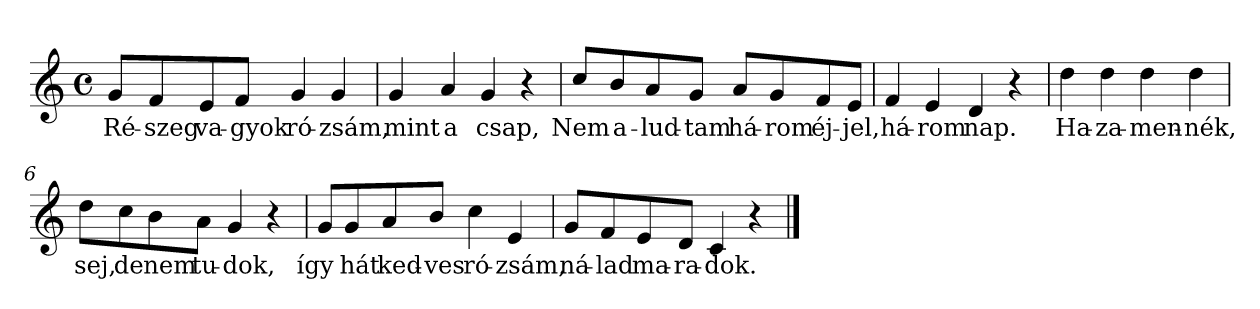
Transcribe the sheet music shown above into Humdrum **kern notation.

**kern	**text
*part1	*part1
*staff1	*staff1
*clefG2	*
*k[]	*
*C:	*
*M4/4	*
*met(c)	*
=1	=1
!	!LO:LY:b
8g/L	Ré-
!	!LO:LY:b
8f/	-szeg
!	!LO:LY:b
8e/	va-
!	!LO:LY:b
8f/J	-gyok
!	!LO:LY:b
4g/	ró-
!	!LO:LY:b
4g/	-zsám,
=2	=2
!	!LO:LY:b
4g/	mint
!	!LO:LY:b
4a/	a
!	!LO:LY:b
4g/	csap,
4r	.
=3	=3
!	!LO:LY:b
8cc/L	Nem
!	!LO:LY:b
8b/	a-
!	!LO:LY:b
8a/	-lud-
!	!LO:LY:b
8g/J	-tam
!	!LO:LY:b
8a/L	há-
!	!LO:LY:b
8g/	-rom
!	!LO:LY:b
8f/	éj-
!	!LO:LY:b
8e/J	-jel,
=4	=4
!	!LO:LY:b
4f/	há-
!	!LO:LY:b
4e/	-rom
!	!LO:LY:b
4d/	nap.
4r	.
!!LO:LB:g=z
=5	=5
!	!LO:LY:b
4dd\	Ha-
!	!LO:LY:b
4dd\	-za-
!	!LO:LY:b
4dd\	-men-
!	!LO:LY:b
4dd\	-nék,
=6	=6
!	!LO:LY:b
8dd\L	sej,
!	!LO:LY:b
8cc\	de
!	!LO:LY:b
8b\	nem
!	!LO:LY:b
8a\J	tu-
!	!LO:LY:b
4g/	-dok,
4r	.
=7	=7
!	!LO:LY:b
8g/L	így
!	!LO:LY:b
8g/	hát
!	!LO:LY:b
8a/	ked-
!	!LO:LY:b
8b/J	-ves
!	!LO:LY:b
4cc\	ró-
!	!LO:LY:b
4e/	-zsám,
=8	=8
!	!LO:LY:b
8g/L	ná-
!	!LO:LY:b
8f/	-lad
!	!LO:LY:b
8e/	ma-
!	!LO:LY:b
8d/J	-ra-
!	!LO:LY:b
4c/	-dok.
4r	.
==	==
*-	*-
